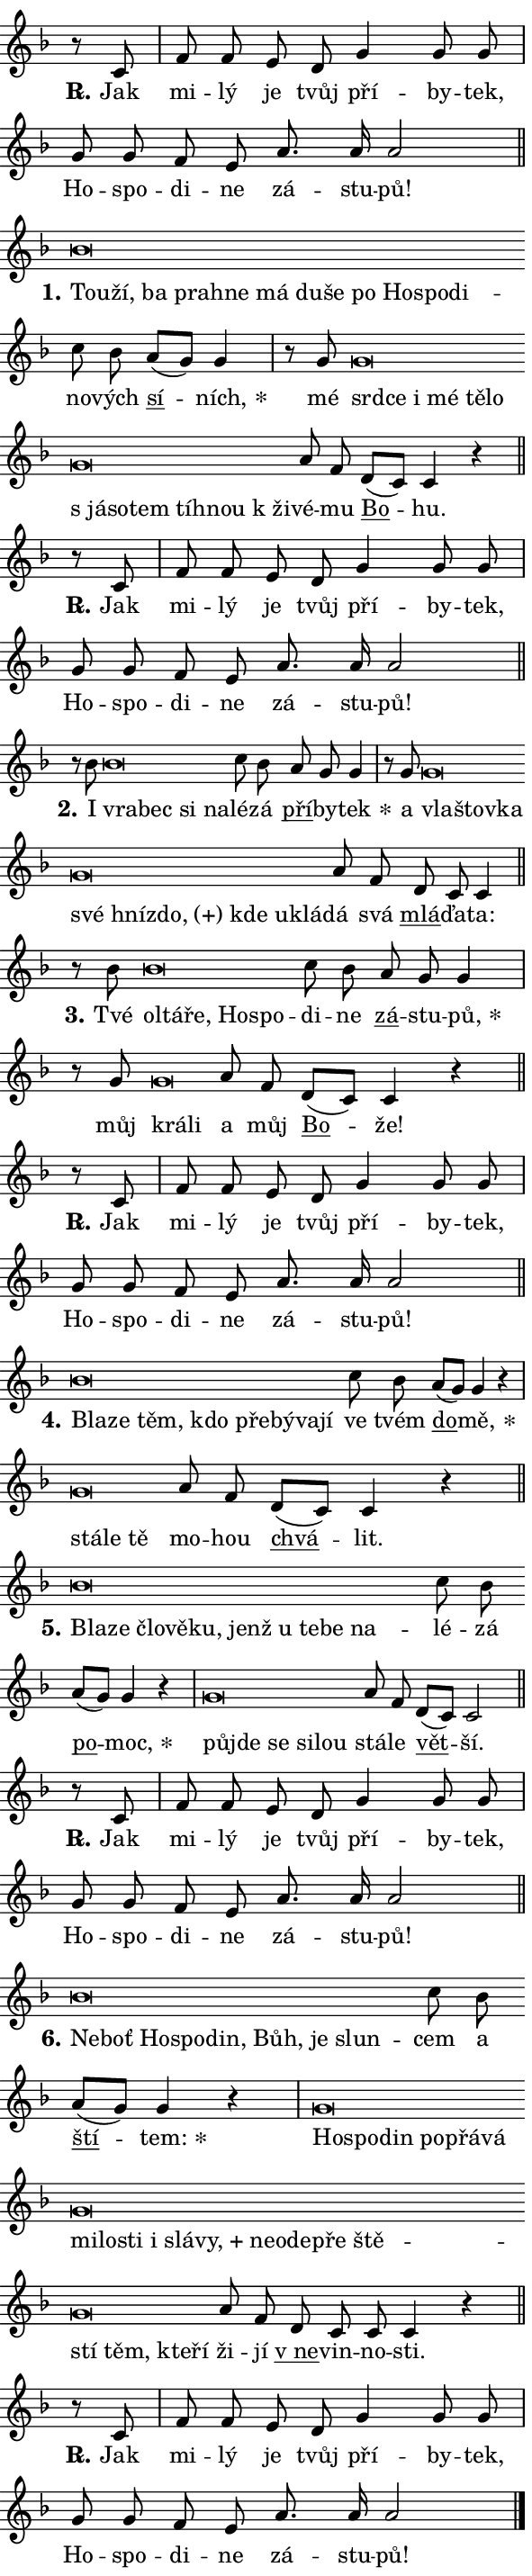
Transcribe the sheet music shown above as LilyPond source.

\version "2.24.0"
\header { tagline = "" }
\paper {
  indent = 0\cm
  top-margin = 0\cm
  right-margin = 0.13\cm % to fit lyric hyphens
  bottom-margin = 0\cm
  left-margin = 0\cm
  paper-width = 10\cm
  page-breaking = #ly:one-page-breaking
  system-system-spacing.basic-distance = #11
  score-system-spacing.basic-distance = #11
  ragged-last = ##f
}


%% Author: Thomas Morley
%% https://lists.gnu.org/archive/html/lilypond-user/2020-05/msg00002.html
#(define (line-position grob)
"Returns position of @var[grob} in current system:
   @code{'start}, if at first time-step
   @code{'end}, if at last time-step
   @code{'middle} otherwise
"
  (let* ((col (ly:item-get-column grob))
         (ln (ly:grob-object col 'left-neighbor))
         (rn (ly:grob-object col 'right-neighbor))
         (col-to-check-left (if (ly:grob? ln) ln col))
         (col-to-check-right (if (ly:grob? rn) rn col))
         (break-dir-left
           (and
             (ly:grob-property col-to-check-left 'non-musical #f)
             (ly:item-break-dir col-to-check-left)))
         (break-dir-right
           (and
             (ly:grob-property col-to-check-right 'non-musical #f)
             (ly:item-break-dir col-to-check-right))))
        (cond ((eqv? 1 break-dir-left) 'start)
              ((eqv? -1 break-dir-right) 'end)
              (else 'middle))))

#(define (tranparent-at-line-position vctor)
  (lambda (grob)
  "Relying on @code{line-position} select the relevant enry from @var{vctor}.
Used to determine transparency,"
    (case (line-position grob)
      ((end) (not (vector-ref vctor 0)))
      ((middle) (not (vector-ref vctor 1)))
      ((start) (not (vector-ref vctor 2))))))

noteHeadBreakVisibility =
#(define-music-function (break-visibility)(vector?)
"Makes @code{NoteHead}s transparent relying on @var{break-visibility}"
#{
  \override NoteHead.transparent =
    #(tranparent-at-line-position break-visibility)
#})

#(define delete-ledgers-for-transparent-note-heads
  (lambda (grob)
    "Reads whether a @code{NoteHead} is transparent.
If so this @code{NoteHead} is removed from @code{'note-heads} from
@var{grob}, which is supposed to be @code{LedgerLineSpanner}.
As a result ledgers are not printed for this @code{NoteHead}"
    (let* ((nhds-array (ly:grob-object grob 'note-heads))
           (nhds-list
             (if (ly:grob-array? nhds-array)
                 (ly:grob-array->list nhds-array)
                 '()))
           ;; Relies on the transparent-property being done before
           ;; Staff.LedgerLineSpanner.after-line-breaking is executed.
           ;; This is fragile ...
           (to-keep
             (remove
               (lambda (nhd)
                 (ly:grob-property nhd 'transparent #f))
               nhds-list)))
      ;; TODO find a better method to iterate over grob-arrays, similiar
      ;; to filter/remove etc for lists
      ;; For now rebuilt from scratch
      (set! (ly:grob-object grob 'note-heads)  '())
      (for-each
        (lambda (nhd)
          (ly:pointer-group-interface::add-grob grob 'note-heads nhd))
        to-keep))))

squashNotes = {
  \override NoteHead.X-extent = #'(-0.2 . 0.2)
  \override NoteHead.Y-extent = #'(-0.75 . 0)
  \override NoteHead.stencil =
    #(lambda (grob)
       (let ((pos (ly:grob-property grob 'staff-position)))
         (begin
           (if (< pos -7) (display "ERROR: Lower brevis then expected\n") (display ""))
           (if (<= pos -6) ly:text-interface::print ly:note-head::print))))
}
unSquashNotes = {
  \revert NoteHead.X-extent
  \revert NoteHead.Y-extent
  \revert NoteHead.stencil
}

hideNotes = \noteHeadBreakVisibility #begin-of-line-visible
unHideNotes = \noteHeadBreakVisibility #all-visible

% work-around for resetting accidentals
% https://lilypond.org/doc/v2.23/Documentation/notation/displaying-rhythms#unmetered-music
cadenzaMeasure = {
  \cadenzaOff
  \partial 1024 s1024
  \cadenzaOn
}

#(define-markup-command (accent layout props text) (markup?)
  "Underline accented syllable"
  (interpret-markup layout props
    #{\markup \override #'(offset . 4.3) \underline { #text }#}))

responsum = \markup \concat {
  "R" \hspace #-1.05 \path #0.1 #'((moveto 0 0.07) (lineto 0.9 0.8)) \hspace #0.05 "."
}

spaceSize = #0.6828661417322834 % exact space size for TeX Gyre Schola

\layout {
  \context {
    \Staff
    \remove "Time_signature_engraver"
    \override LedgerLineSpanner.after-line-breaking = #delete-ledgers-for-transparent-note-heads
  }
  \context {
    \Lyrics {
      \override LyricSpace.minimum-distance = \spaceSize
      \override LyricText.font-name = #"TeX Gyre Schola"
      \override LyricText.font-size = 1
      \override StanzaNumber.font-name = #"TeX Gyre Schola Bold"
      \override StanzaNumber.font-size = 1
    }
  }
  \context {
    \Score 
    \override NoteHead.text =
      #(lambda (grob) 
        (let ((pos (ly:grob-property grob 'staff-position)))
          #{\markup {
            \combine
              \halign #-0.55 \raise #(if (= pos -6) 0 0.5) \override #'(thickness . 2) \draw-line #'(3.2 . 0)
              \musicglyph "noteheads.sM1"
          }#}))
  }
}

% magnetic-lyrics.ily
%
%   written by
%     Jean Abou Samra <jean@abou-samra.fr>
%     Werner Lemberg <wl@gnu.org>
%
%   adapted by
%     Jiri Hon <jiri.hon@gmail.com>
%
% Version 2022-Apr-15

% https://www.mail-archive.com/lilypond-user@gnu.org/msg149350.html

#(define (Left_hyphen_pointer_engraver context)
   "Collect syllable-hyphen-syllable occurrences in lyrics and store
them in properties.  This engraver only looks to the left.  For
example, if the lyrics input is @code{foo -- bar}, it does the
following.

@itemize @bullet
@item
Set the @code{text} property of the @code{LyricHyphen} grob between
@q{foo} and @q{bar} to @code{foo}.

@item
Set the @code{left-hyphen} property of the @code{LyricText} grob with
text @q{foo} to the @code{LyricHyphen} grob between @q{foo} and
@q{bar}.
@end itemize

Use this auxiliary engraver in combination with the
@code{lyric-@/text::@/apply-@/magnetic-@/offset!} hook."
   (let ((hyphen #f)
         (text #f))
     (make-engraver
      (acknowledgers
       ((lyric-syllable-interface engraver grob source-engraver)
        (set! text grob)))
      (end-acknowledgers
       ((lyric-hyphen-interface engraver grob source-engraver)
        ;(when (not (grob::has-interface grob 'lyric-space-interface))
          (set! hyphen grob)));)
      ((stop-translation-timestep engraver)
       (when (and text hyphen)
         (ly:grob-set-object! text 'left-hyphen hyphen))
       (set! text #f)
       (set! hyphen #f)))))

#(define (lyric-text::apply-magnetic-offset! grob)
   "If the space between two syllables is less than the value in
property @code{LyricText@/.details@/.squash-threshold}, move the right
syllable to the left so that it gets concatenated with the left
syllable.

Use this function as a hook for
@code{LyricText@/.after-@/line-@/breaking} if the
@code{Left_@/hyphen_@/pointer_@/engraver} is active."
   (let ((hyphen (ly:grob-object grob 'left-hyphen #f)))
     (when hyphen
       (let ((left-text (ly:spanner-bound hyphen LEFT)))
         (when (grob::has-interface left-text 'lyric-syllable-interface)
           (let* ((common (ly:grob-common-refpoint grob left-text X))
                  (this-x-ext (ly:grob-extent grob common X))
                  (left-x-ext
                   (begin
                     ;; Trigger magnetism for left-text.
                     (ly:grob-property left-text 'after-line-breaking)
                     (ly:grob-extent left-text common X)))
                  ;; `delta` is the gap width between two syllables.
                  (delta (- (interval-start this-x-ext)
                            (interval-end left-x-ext)))
                  (details (ly:grob-property grob 'details))
                  (threshold (assoc-get 'squash-threshold details 0.2)))
             (when (< delta threshold)
               (let* (;; We have to manipulate the input text so that
                      ;; ligatures crossing syllable boundaries are not
                      ;; disabled.  For languages based on the Latin
                      ;; script this is essentially a beautification.
                      ;; However, for non-Western scripts it can be a
                      ;; necessity.
                      (lt (ly:grob-property left-text 'text))
                      (rt (ly:grob-property grob 'text))
                      (is-space (grob::has-interface hyphen 'lyric-space-interface))
                      (space (if is-space " " ""))
                      (extra-delta (if is-space spaceSize 0))
                      ;; Append new syllable.
                      (ltrt-space (if (and (string? lt) (string? rt))
                                (string-append lt space rt)
                                (make-concat-markup (list lt space rt))))
                      ;; Right-align `ltrt` to the right side.
                      (ltrt-space-markup (grob-interpret-markup
                               grob
                               (make-translate-markup
                                (cons (interval-length this-x-ext) 0)
                                (make-right-align-markup ltrt-space)))))
                 (begin
                   ;; Don't print `left-text`.
                   (ly:grob-set-property! left-text 'stencil #f)
                   ;; Set text and stencil (which holds all collected
                   ;; syllables so far) and shift it to the left.
                   (ly:grob-set-property! grob 'text ltrt-space)
                   (ly:grob-set-property! grob 'stencil ltrt-space-markup)
                   (ly:grob-translate-axis! grob (- (- delta extra-delta)) X))))))))))


#(define (lyric-hyphen::displace-bounds-first grob)
   ;; Make very sure this callback isn't triggered too early.
   (let ((left (ly:spanner-bound grob LEFT))
         (right (ly:spanner-bound grob RIGHT)))
     (ly:grob-property left 'after-line-breaking)
     (ly:grob-property right 'after-line-breaking)
     (ly:lyric-hyphen::print grob)))

squashThreshold = #0.4

\layout {
  \context {
    \Lyrics
    \consists #Left_hyphen_pointer_engraver
    \override LyricText.after-line-breaking =
      #lyric-text::apply-magnetic-offset!
    \override LyricHyphen.stencil = #lyric-hyphen::displace-bounds-first
    \override LyricText.details.squash-threshold = \squashThreshold
    \override LyricHyphen.minimum-distance = 0
    \override LyricHyphen.minimum-length = \squashThreshold
  }
}

squashText = \override LyricText.details.squash-threshold = 9999
unSquashText = \override LyricText.details.squash-threshold = \squashThreshold

leftText = \override LyricText.self-alignment-X = #LEFT
unLeftText = \revert LyricText.self-alignment-X

starOffset = #(lambda (grob) 
                (let ((x_offset (ly:self-alignment-interface::aligned-on-x-parent grob)))
                  (if (= x_offset 0) 0 (+ x_offset 1.2))))

star = #(define-music-function (syllable)(string?)
"Append star separator at the end of a syllable"
#{
  \once \override LyricText.X-offset = #starOffset
  \lyricmode { \markup {
    #syllable
    \override #'((font-name . "TeX Gyre Schola Bold")) \hspace #0.2 \lower #0.65 \larger "*"
  } }
#})

starAccent = #(define-music-function (syllable)(string?)
"Append star separator at the end of a syllable and make accent"
#{
  \once \override LyricText.X-offset = #starOffset
  \lyricmode { \markup {
    \accent #syllable
    \override #'((font-name . "TeX Gyre Schola Bold")) \hspace #0.2 \lower #0.65 \larger "*"
  } }
#})

breath = #(define-music-function (syllable)(string?)
"Append breathing indicator at the end of a syllable"
#{
  \lyricmode { \markup { #syllable "+" } }
#})

optionalBreath = #(define-music-function (syllable)(string?)
"Append optional breathing indicator at the end of a syllable"
#{
  \lyricmode { \markup { #syllable "(+)" } }
#})


\score {
    <<
        \new Voice = "melody" { \cadenzaOn \key f \major \relative { r8 c' \cadenzaMeasure \bar "|" f f e d \bar "" g4 g8 g \cadenzaMeasure \bar "|" g g f e \bar "" a8. a16 a2 \cadenzaMeasure \bar "||" \break } }
        \new Lyrics \lyricsto "melody" { \lyricmode { \set stanza = \responsum
Jak mi -- lý je tvůj pří -- by -- tek, Ho -- spo -- di -- ne zá -- stu -- pů! } }
    >>
    \layout {}
}

\score {
    <<
        \new Voice = "melody" { \cadenzaOn \key f \major \relative { \squashNotes bes'\breve*1/16 \hideNotes \breve*1/16 \bar "" \breve*1/16 \bar "" \breve*1/16 \bar "" \breve*1/16 \bar "" \breve*1/16 \bar "" \breve*1/16 \bar "" \breve*1/16 \bar "" \breve*1/16 \bar "" \breve*1/16 \bar "" \breve*1/16 \breve*1/16 \bar "" \unHideNotes \unSquashNotes c8 bes \bar "" a[( g)] g4 \cadenzaMeasure \bar "|" r8 g8 \squashNotes g\breve*1/16 \hideNotes \breve*1/16 \bar "" \breve*1/16 \bar "" \breve*1/16 \bar "" \breve*1/16 \bar "" \breve*1/16 \bar "" \breve*1/16 \bar "" \breve*1/16 \bar "" \breve*1/16 \bar "" \breve*1/16 \bar "" \breve*1/16 \breve*1/16 \bar "" \unHideNotes \unSquashNotes a8 f \bar "" d[( c)] c4 r \cadenzaMeasure \bar "||" \break } }
        \new Lyrics \lyricsto "melody" { \lyricmode { \set stanza = "1."
\leftText Tou -- \squashText ží, ba pra -- hne má du -- še po Ho -- spo -- di -- \unLeftText \unSquashText no -- vých \markup \accent sí -- \star ních, mé \leftText srd -- \squashText ce i mé tě -- lo "s já" -- so -- tem tíh -- nou "k ži" -- \unLeftText \unSquashText vé -- mu \markup \accent Bo -- hu. } }
    >>
    \layout {}
}

\score {
    <<
        \new Voice = "melody" { \cadenzaOn \key f \major \relative { r8 c' \cadenzaMeasure \bar "|" f f e d \bar "" g4 g8 g \cadenzaMeasure \bar "|" g g f e \bar "" a8. a16 a2 \cadenzaMeasure \bar "||" \break } }
        \new Lyrics \lyricsto "melody" { \lyricmode { \set stanza = \responsum
Jak mi -- lý je tvůj pří -- by -- tek, Ho -- spo -- di -- ne zá -- stu -- pů! } }
    >>
    \layout {}
}

\score {
    <<
        \new Voice = "melody" { \cadenzaOn \key f \major \relative { r8 bes'8 \squashNotes bes\breve*1/16 \hideNotes \breve*1/16 \bar "" \breve*1/16 \breve*1/16 \bar "" \unHideNotes \unSquashNotes c8 bes \bar "" a g g4 \cadenzaMeasure \bar "|" r8 g8 \squashNotes g\breve*1/16 \hideNotes \breve*1/16 \bar "" \breve*1/16 \bar "" \breve*1/16 \bar "" \breve*1/16 \bar "" \breve*1/16 \bar "" \breve*1/16 \bar "" \breve*1/16 \breve*1/16 \bar "" \unHideNotes \unSquashNotes a8 f \bar "" d c c4 \cadenzaMeasure \bar "||" \break } }
        \new Lyrics \lyricsto "melody" { \lyricmode { \set stanza = "2."
I \leftText vra -- \squashText bec si na -- \unLeftText \unSquashText lé -- zá \markup \accent pří -- by -- \star tek a \leftText vla -- \squashText štov -- ka své hníz -- \optionalBreath do, kde u -- klá -- \unLeftText \unSquashText dá svá \markup \accent mlá -- ďa -- ta: } }
    >>
    \layout {}
}

\score {
    <<
        \new Voice = "melody" { \cadenzaOn \key f \major \relative { r8 bes'8 \squashNotes bes\breve*1/16 \hideNotes \breve*1/16 \bar "" \breve*1/16 \bar "" \breve*1/16 \breve*1/16 \bar "" \unHideNotes \unSquashNotes c8 bes \bar "" a g g4 \cadenzaMeasure \bar "|" r8 g8 \squashNotes g\breve*1/16 \hideNotes \breve*1/16 \bar "" \unHideNotes \unSquashNotes a8 f \bar "" d[( c)] c4 r \cadenzaMeasure \bar "||" \break } }
        \new Lyrics \lyricsto "melody" { \lyricmode { \set stanza = "3."
Tvé \leftText ol -- \squashText tá -- ře, Ho -- spo -- \unLeftText \unSquashText di -- ne \markup \accent zá -- stu -- \star pů, můj \leftText krá -- \squashText li \unLeftText \unSquashText a můj \markup \accent Bo -- že! } }
    >>
    \layout {}
}

\score {
    <<
        \new Voice = "melody" { \cadenzaOn \key f \major \relative { r8 c' \cadenzaMeasure \bar "|" f f e d \bar "" g4 g8 g \cadenzaMeasure \bar "|" g g f e \bar "" a8. a16 a2 \cadenzaMeasure \bar "||" \break } }
        \new Lyrics \lyricsto "melody" { \lyricmode { \set stanza = \responsum
Jak mi -- lý je tvůj pří -- by -- tek, Ho -- spo -- di -- ne zá -- stu -- pů! } }
    >>
    \layout {}
}

\score {
    <<
        \new Voice = "melody" { \cadenzaOn \key f \major \relative { \squashNotes bes'\breve*1/16 \hideNotes \breve*1/16 \bar "" \breve*1/16 \bar "" \breve*1/16 \bar "" \breve*1/16 \bar "" \breve*1/16 \bar "" \breve*1/16 \breve*1/16 \bar "" \unHideNotes \unSquashNotes c8 bes \bar "" a[( g)] g4 r \cadenzaMeasure \bar "|" \squashNotes g\breve*1/16 \hideNotes \breve*1/16 \breve*1/16 \bar "" \unHideNotes \unSquashNotes a8 f \bar "" d[( c)] c4 r \cadenzaMeasure \bar "||" \break } }
        \new Lyrics \lyricsto "melody" { \lyricmode { \set stanza = "4."
\leftText Bla -- \squashText ze těm, kdo pře -- bý -- va -- jí \unLeftText \unSquashText ve tvém \markup \accent do -- \star mě, \leftText stá -- \squashText le tě \unLeftText \unSquashText mo -- hou \markup \accent chvá -- lit. } }
    >>
    \layout {}
}

\score {
    <<
        \new Voice = "melody" { \cadenzaOn \key f \major \relative { \squashNotes bes'\breve*1/16 \hideNotes \breve*1/16 \bar "" \breve*1/16 \bar "" \breve*1/16 \bar "" \breve*1/16 \bar "" \breve*1/16 \bar "" \breve*1/16 \bar "" \breve*1/16 \bar "" \breve*1/16 \breve*1/16 \bar "" \unHideNotes \unSquashNotes c8 bes \bar "" a[( g)] g4 r \cadenzaMeasure \bar "|" \squashNotes g\breve*1/16 \hideNotes \breve*1/16 \bar "" \breve*1/16 \bar "" \breve*1/16 \breve*1/16 \bar "" \unHideNotes \unSquashNotes a8 f \bar "" d[( c)] c2 \cadenzaMeasure \bar "||" \break } }
        \new Lyrics \lyricsto "melody" { \lyricmode { \set stanza = "5."
\leftText Bla -- \squashText ze člo -- vě -- ku, jenž u te -- be na -- \unLeftText \unSquashText lé -- zá \markup \accent po -- \star moc, \leftText půj -- \squashText de se si -- lou \unLeftText \unSquashText stá -- le \markup \accent vět -- ší. } }
    >>
    \layout {}
}

\score {
    <<
        \new Voice = "melody" { \cadenzaOn \key f \major \relative { r8 c' \cadenzaMeasure \bar "|" f f e d \bar "" g4 g8 g \cadenzaMeasure \bar "|" g g f e \bar "" a8. a16 a2 \cadenzaMeasure \bar "||" \break } }
        \new Lyrics \lyricsto "melody" { \lyricmode { \set stanza = \responsum
Jak mi -- lý je tvůj pří -- by -- tek, Ho -- spo -- di -- ne zá -- stu -- pů! } }
    >>
    \layout {}
}

\score {
    <<
        \new Voice = "melody" { \cadenzaOn \key f \major \relative { \squashNotes bes'\breve*1/16 \hideNotes \breve*1/16 \bar "" \breve*1/16 \bar "" \breve*1/16 \bar "" \breve*1/16 \bar "" \breve*1/16 \bar "" \breve*1/16 \breve*1/16 \bar "" \unHideNotes \unSquashNotes c8 bes \bar "" a[( g)] g4 r \cadenzaMeasure \bar "|" \squashNotes g\breve*1/16 \hideNotes \breve*1/16 \bar "" \breve*1/16 \bar "" \breve*1/16 \bar "" \breve*1/16 \bar "" \breve*1/16 \bar "" \breve*1/16 \bar "" \breve*1/16 \bar "" \breve*1/16 \bar "" \breve*1/16 \bar "" \breve*1/16 \bar "" \breve*1/16 \bar "" \breve*1/16 \bar "" \breve*1/16 \bar "" \breve*1/16 \bar "" \breve*1/16 \bar "" \breve*1/16 \bar "" \breve*1/16 \bar "" \breve*1/16 \bar "" \breve*1/16 \breve*1/16 \bar "" \unHideNotes \unSquashNotes a8 f \bar "" d c c c4 r \cadenzaMeasure \bar "||" \break } }
        \new Lyrics \lyricsto "melody" { \lyricmode { \set stanza = "6."
\leftText Ne -- \squashText boť Ho -- spo -- din, Bůh, je slun -- \unLeftText \unSquashText cem a \markup \accent ští -- \star tem: \leftText Ho -- \squashText spo -- din po -- přá -- vá mi -- lo -- sti i slá -- \breath "vy," ne -- o -- de -- pře ště -- stí těm, kte -- ří \unLeftText \unSquashText ži -- jí \markup \accent "v ne" -- vin -- no -- sti. } }
    >>
    \layout {}
}

\score {
    <<
        \new Voice = "melody" { \cadenzaOn \key f \major \relative { r8 c' \cadenzaMeasure \bar "|" f f e d \bar "" g4 g8 g \cadenzaMeasure \bar "|" g g f e \bar "" a8. a16 a2 \cadenzaMeasure \bar "||" \break } \bar "|." }
        \new Lyrics \lyricsto "melody" { \lyricmode { \set stanza = \responsum
Jak mi -- lý je tvůj pří -- by -- tek, Ho -- spo -- di -- ne zá -- stu -- pů! } }
    >>
    \layout {}
}
